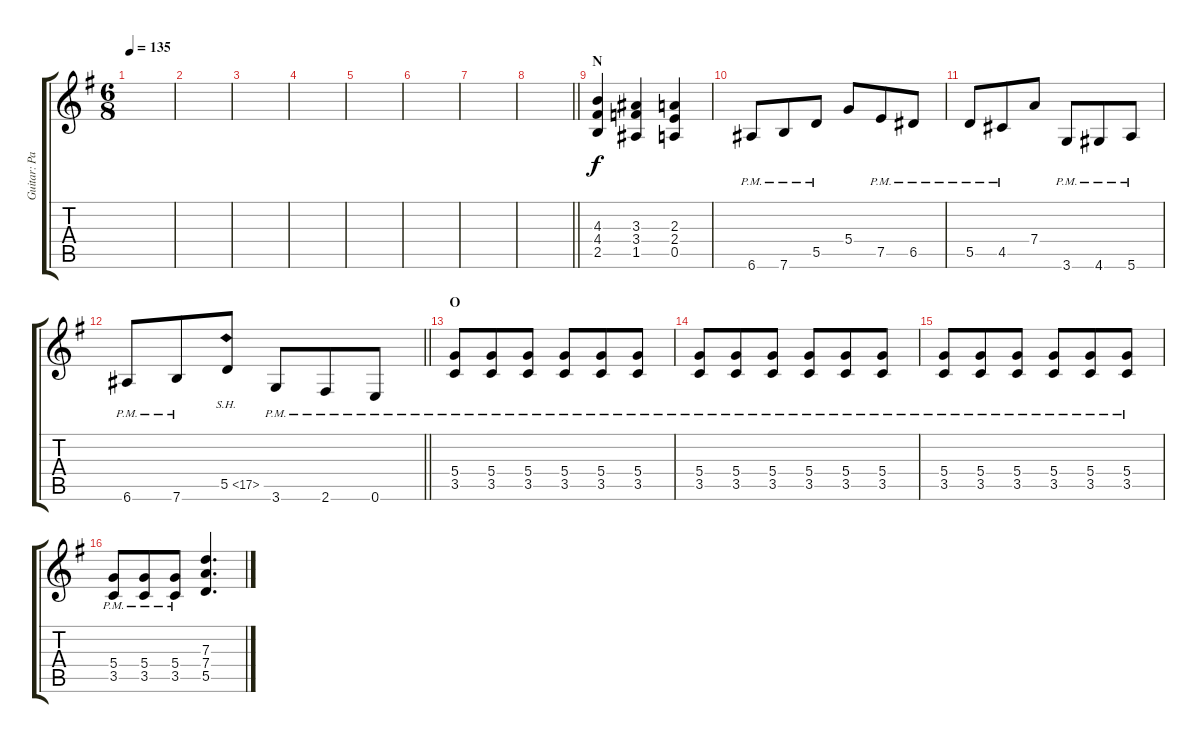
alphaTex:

\track ("Guitar: Paul" "Guitar: Pa") {instrument distortionguitar}
\staff {score tabs}
\tuning (E4 B3 G3 D3 A2 E2) {hide}
\ts (6 8)
\tempo 135
\clef g2
\ks g
|
|
|
|
|
|
|
\barLineRight lightlight
|
\section ("" "N")
(4.3 4.4 2.5).4 (3.3 3.4 1.5).4 (2.3 2.4 0.5).4 |
6.6{pm}.8 7.6{pm}.8 5.5{pm}.8 5.4.8 7.5{pm}.8 6.5{pm}.8 |
5.5{pm}.8 4.5{pm}.8 7.4.8 3.6{pm}.8 4.6{pm}.8 5.6{pm}.8 |
\barLineRight lightlight
6.6{pm}.8 7.6{pm}.8 5.5{sh 12}.8 3.6{pm}.8 2.6{pm}.8 0.6{pm}.8 |
\section ("" "O")
(5.4{pm} 3.5{pm}).8 (5.4{pm} 3.5{pm}).8 (5.4{pm} 3.5{pm}).8 (5.4{pm} 3.5{pm}).8 (5.4{pm} 3.5{pm}).8 (5.4{pm} 3.5{pm}).8 |
(5.4{pm} 3.5{pm}).8 (5.4{pm} 3.5{pm}).8 (5.4{pm} 3.5{pm}).8 (5.4{pm} 3.5{pm}).8 (5.4{pm} 3.5{pm}).8 (5.4{pm} 3.5{pm}).8 |
(5.4{pm} 3.5{pm}).8 (5.4{pm} 3.5{pm}).8 (5.4{pm} 3.5{pm}).8 (5.4{pm} 3.5{pm}).8 (5.4{pm} 3.5{pm}).8 (5.4{pm} 3.5{pm}).8 |
(5.4{pm} 3.5{pm}).8 (5.4{pm} 3.5{pm}).8 (5.4{pm} 3.5{pm}).8 (7.3 7.4 5.5).4{d}
